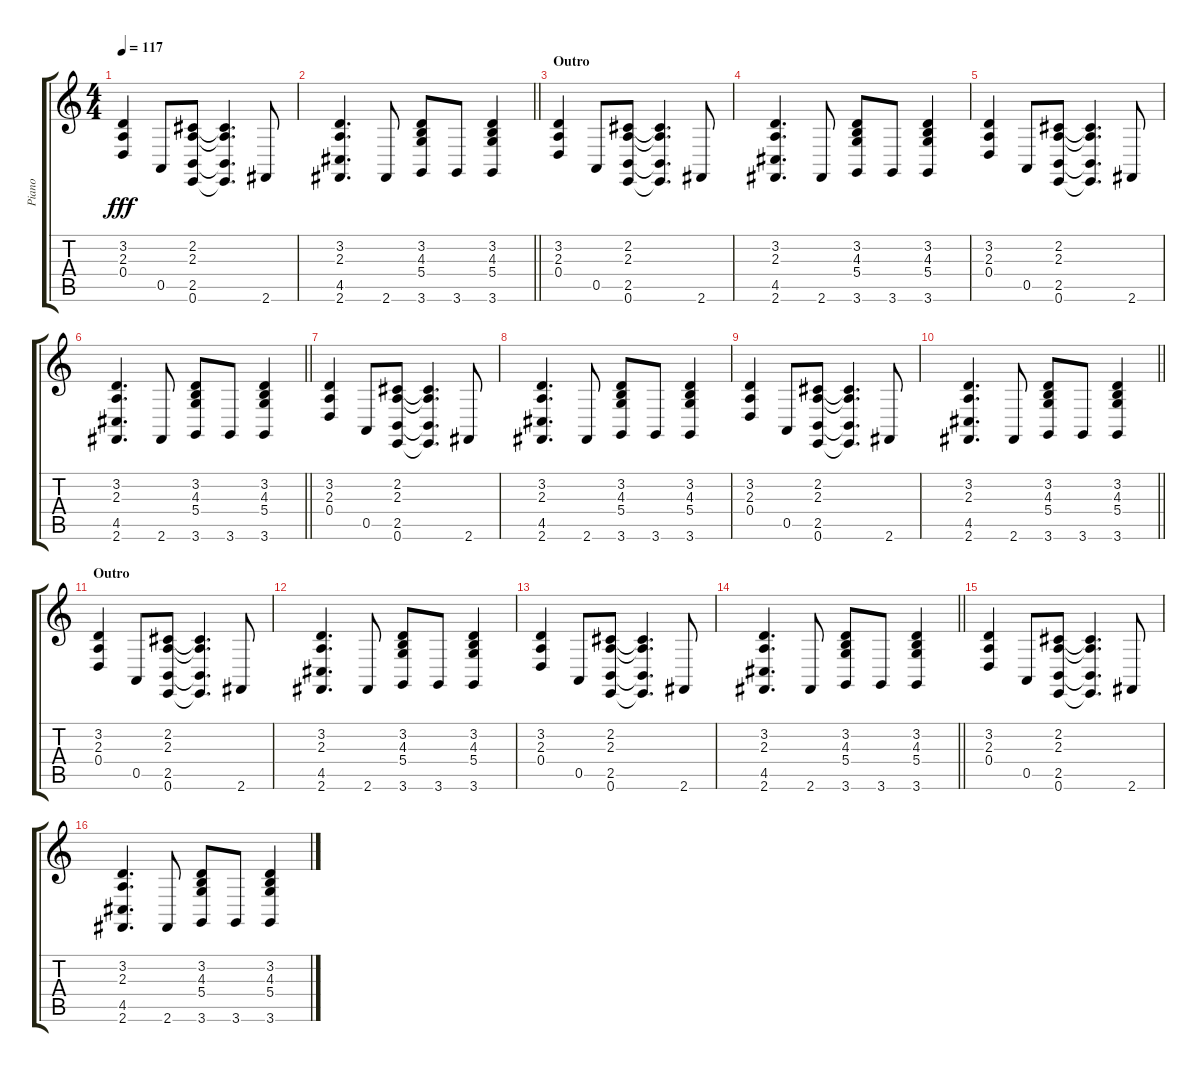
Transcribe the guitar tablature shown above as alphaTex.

\track ("Piano" "Piano") {instrument brightacousticpiano}
\staff {score tabs}
\tuning (E4 B3 G3 D3 A2 E2) {hide}
\ts (4 4)
\tempo 117
\clef g2
\ks c
(3.2 2.3 0.4).4{dy fff} 0.5.8 (2.2 2.3 2.5 0.6).8 (2.2{t} 2.3{t} 2.5{t} 0.6{t}).4{d} 2.6.8 |
\barLineRight lightlight
(3.2 2.3 4.5 2.6).4{d} 2.6.8 (3.2 4.3 5.4 3.6).8 3.6.8 (3.2 4.3 5.4 3.6).4 |
\section ("" "Outro")
(3.2 2.3 0.4).4 0.5.8 (2.2 2.3 2.5 0.6).8 (2.2{t} 2.3{t} 2.5{t} 0.6{t}).4{d} 2.6.8 |
(3.2 2.3 4.5 2.6).4{d} 2.6.8 (3.2 4.3 5.4 3.6).8 3.6.8 (3.2 4.3 5.4 3.6).4 |
(3.2 2.3 0.4).4 0.5.8 (2.2 2.3 2.5 0.6).8 (2.2{t} 2.3{t} 2.5{t} 0.6{t}).4{d} 2.6.8 |
\barLineRight lightlight
(3.2 2.3 4.5 2.6).4{d} 2.6.8 (3.2 4.3 5.4 3.6).8 3.6.8 (3.2 4.3 5.4 3.6).4 |
(3.2 2.3 0.4).4 0.5.8 (2.2 2.3 2.5 0.6).8 (2.2{t} 2.3{t} 2.5{t} 0.6{t}).4{d} 2.6.8 |
(3.2 2.3 4.5 2.6).4{d} 2.6.8 (3.2 4.3 5.4 3.6).8 3.6.8 (3.2 4.3 5.4 3.6).4 |
(3.2 2.3 0.4).4 0.5.8 (2.2 2.3 2.5 0.6).8 (2.2{t} 2.3{t} 2.5{t} 0.6{t}).4{d} 2.6.8 |
\barLineRight lightlight
(3.2 2.3 4.5 2.6).4{d} 2.6.8 (3.2 4.3 5.4 3.6).8 3.6.8 (3.2 4.3 5.4 3.6).4 |
\section ("" "Outro")
(3.2 2.3 0.4).4 0.5.8 (2.2 2.3 2.5 0.6).8 (2.2{t} 2.3{t} 2.5{t} 0.6{t}).4{d} 2.6.8 |
(3.2 2.3 4.5 2.6).4{d} 2.6.8 (3.2 4.3 5.4 3.6).8 3.6.8 (3.2 4.3 5.4 3.6).4 |
(3.2 2.3 0.4).4 0.5.8 (2.2 2.3 2.5 0.6).8 (2.2{t} 2.3{t} 2.5{t} 0.6{t}).4{d} 2.6.8 |
\barLineRight lightlight
(3.2 2.3 4.5 2.6).4{d} 2.6.8 (3.2 4.3 5.4 3.6).8 3.6.8 (3.2 4.3 5.4 3.6).4 |
(3.2 2.3 0.4).4 0.5.8 (2.2 2.3 2.5 0.6).8 (2.2{t} 2.3{t} 2.5{t} 0.6{t}).4{d} 2.6.8 |
(3.2 2.3 4.5 2.6).4{d} 2.6.8 (3.2 4.3 5.4 3.6).8 3.6.8 (3.2 4.3 5.4 3.6).4
